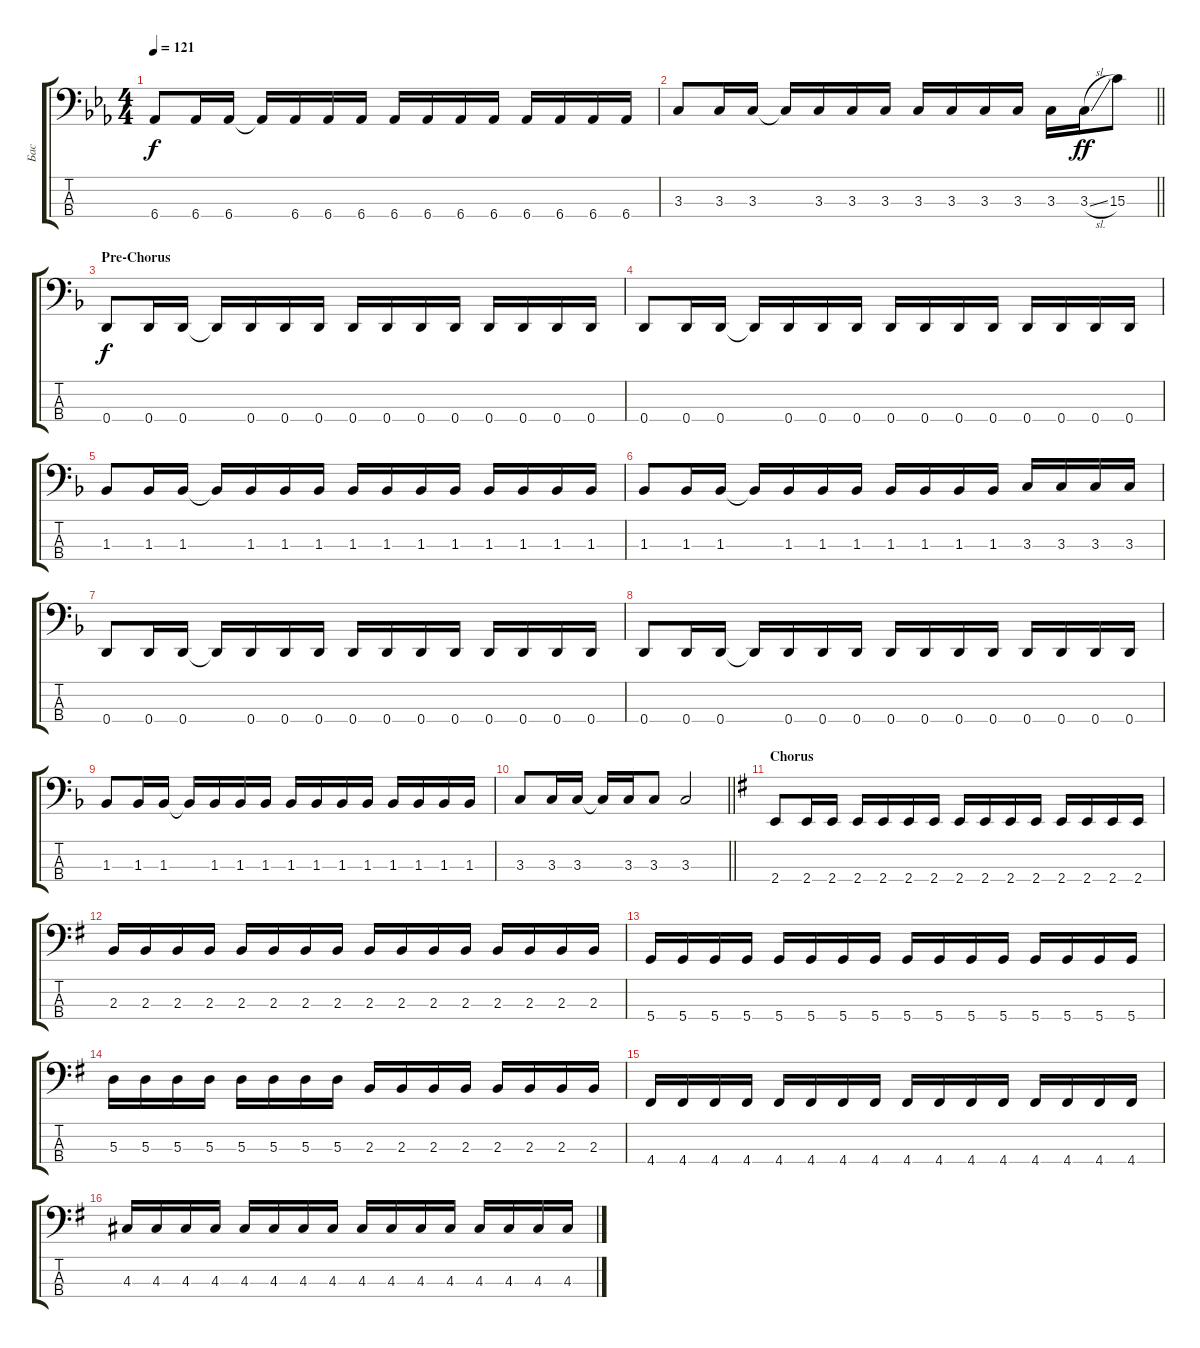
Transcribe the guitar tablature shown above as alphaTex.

\track ("Бас" "Бас") {instrument electricbassfinger}
\staff {score tabs}
\tuning (G2 D2 A1 D1) {hide}
\ts (4 4)
\tempo 121
\clef f4
\ks cminor
6.4.8{dy f} 6.4.16 6.4.16 6.4{t}.16 6.4.16 6.4.16 6.4.16 6.4.16 6.4.16 6.4.16 6.4.16 6.4.16 6.4.16 6.4.16 6.4.16 |
\barLineRight lightlight
3.3.8 3.3.16 3.3.16 3.3{t}.16 3.3.16 3.3.16 3.3.16 3.3.16 3.3.16 3.3.16 3.3.16 3.3.16 3.3{sl}.16{dy ff} 15.3.8 |
\section ("" "Pre-Chorus")
\ks dminor
0.4.8{dy f} 0.4.16 0.4.16 0.4{t}.16 0.4.16 0.4.16 0.4.16 0.4.16 0.4.16 0.4.16 0.4.16 0.4.16 0.4.16 0.4.16 0.4.16 |
0.4.8 0.4.16 0.4.16 0.4{t}.16 0.4.16 0.4.16 0.4.16 0.4.16 0.4.16 0.4.16 0.4.16 0.4.16 0.4.16 0.4.16 0.4.16 |
1.3.8 1.3.16 1.3.16 1.3{t}.16 1.3.16 1.3.16 1.3.16 1.3.16 1.3.16 1.3.16 1.3.16 1.3.16 1.3.16 1.3.16 1.3.16 |
1.3.8 1.3.16 1.3.16 1.3{t}.16 1.3.16 1.3.16 1.3.16 1.3.16 1.3.16 1.3.16 1.3.16 3.3.16 3.3.16 3.3.16 3.3.16 |
0.4.8 0.4.16 0.4.16 0.4{t}.16 0.4.16 0.4.16 0.4.16 0.4.16 0.4.16 0.4.16 0.4.16 0.4.16 0.4.16 0.4.16 0.4.16 |
0.4.8 0.4.16 0.4.16 0.4{t}.16 0.4.16 0.4.16 0.4.16 0.4.16 0.4.16 0.4.16 0.4.16 0.4.16 0.4.16 0.4.16 0.4.16 |
1.3.8 1.3.16 1.3.16 1.3{t}.16 1.3.16 1.3.16 1.3.16 1.3.16 1.3.16 1.3.16 1.3.16 1.3.16 1.3.16 1.3.16 1.3.16 |
\barLineRight lightlight
3.3.8 3.3.16 3.3.16 3.3{t}.16 3.3.16 3.3.8 3.3.2 |
\section ("" "Chorus")
\ks eminor
2.4.8 2.4.16 2.4.16 2.4.16 2.4.16 2.4.16 2.4.16 2.4.16 2.4.16 2.4.16 2.4.16 2.4.16 2.4.16 2.4.16 2.4.16 |
2.3.16 2.3.16 2.3.16 2.3.16 2.3.16 2.3.16 2.3.16 2.3.16 2.3.16 2.3.16 2.3.16 2.3.16 2.3.16 2.3.16 2.3.16 2.3.16 |
5.4.16 5.4.16 5.4.16 5.4.16 5.4.16 5.4.16 5.4.16 5.4.16 5.4.16 5.4.16 5.4.16 5.4.16 5.4.16 5.4.16 5.4.16 5.4.16 |
5.3.16 5.3.16 5.3.16 5.3.16 5.3.16 5.3.16 5.3.16 5.3.16 2.3.16 2.3.16 2.3.16 2.3.16 2.3.16 2.3.16 2.3.16 2.3.16 |
4.4.16 4.4.16 4.4.16 4.4.16 4.4.16 4.4.16 4.4.16 4.4.16 4.4.16 4.4.16 4.4.16 4.4.16 4.4.16 4.4.16 4.4.16 4.4.16 |
4.3.16 4.3.16 4.3.16 4.3.16 4.3.16 4.3.16 4.3.16 4.3.16 4.3.16 4.3.16 4.3.16 4.3.16 4.3.16 4.3.16 4.3.16 4.3.16
